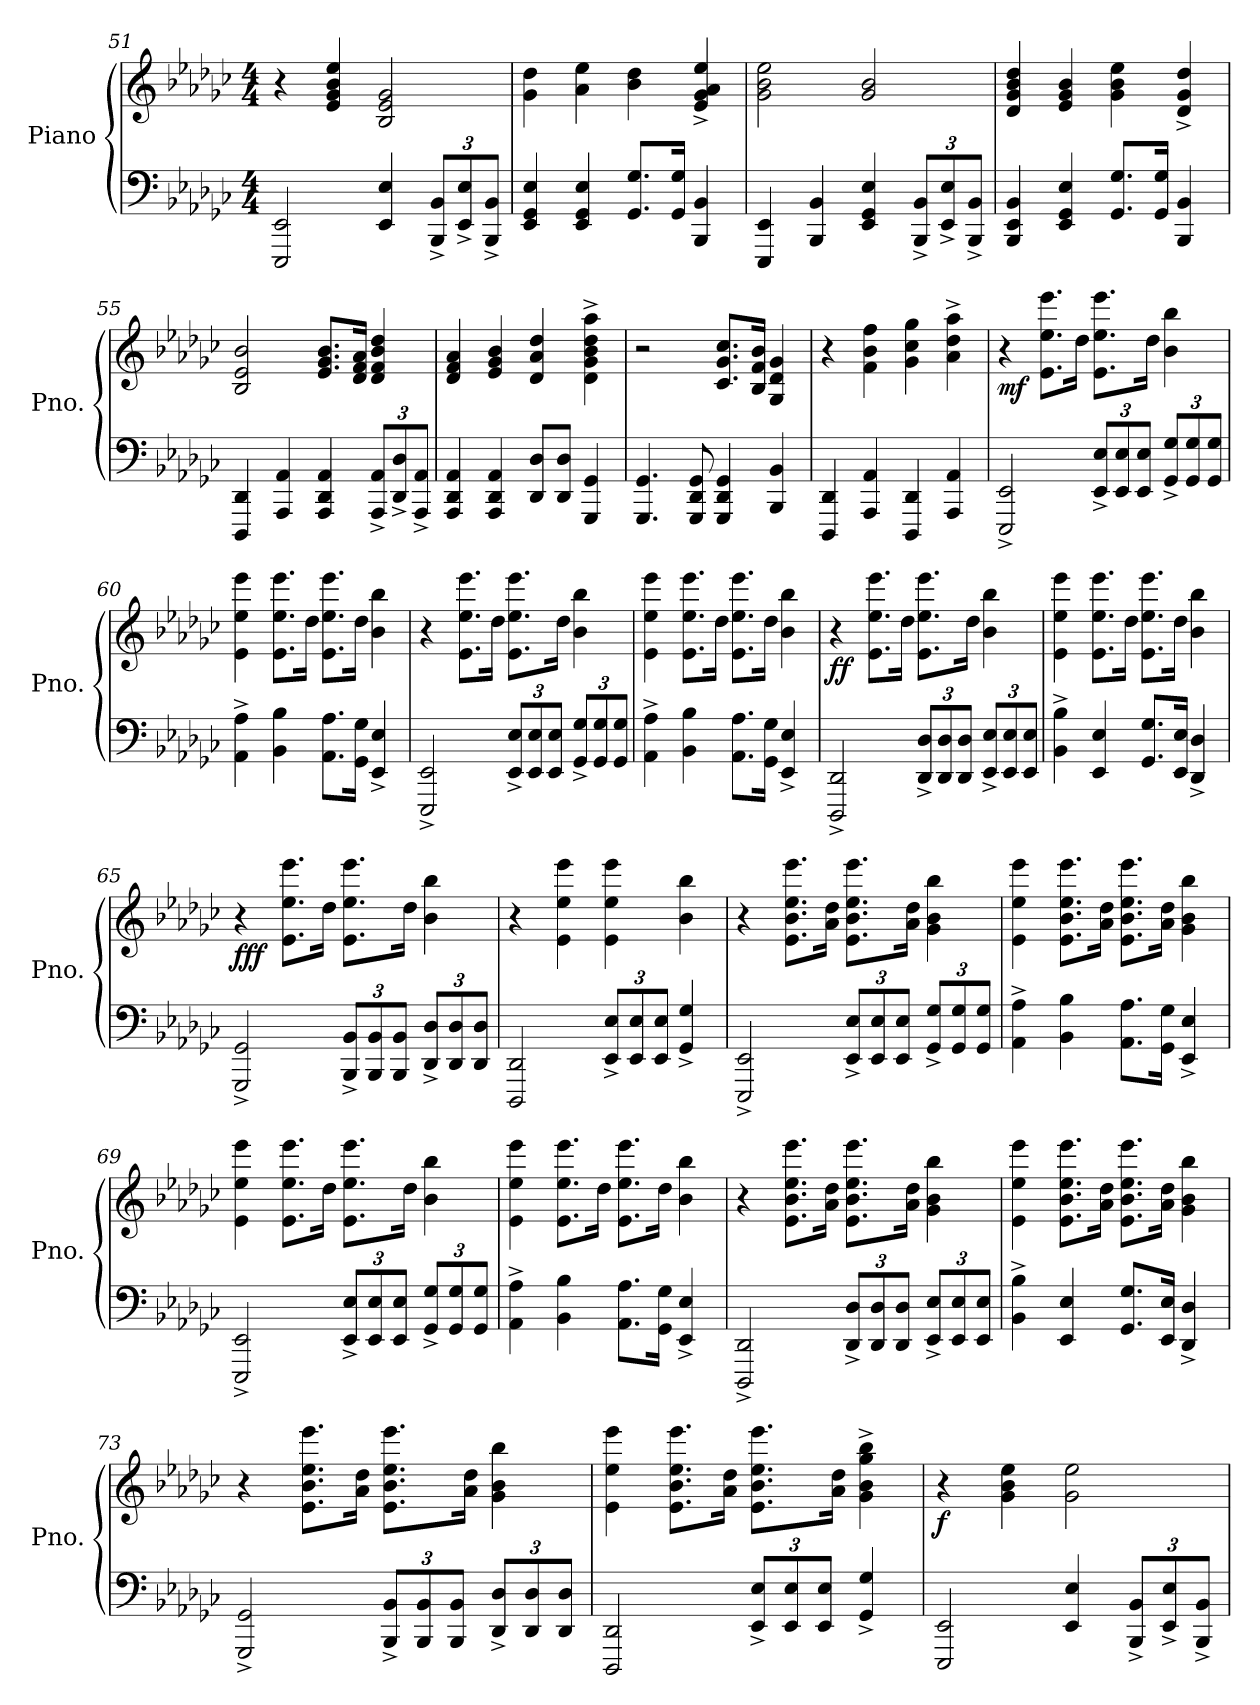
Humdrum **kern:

**kern	**kern	**dynam
*part1	*part1	*part1
*staff2	*staff1	*staff1/2
*I"Piano	*	*
*I'Pno.	*	*
*clefF4	*clefG2	*
*k[b-e-a-d-g-c-]	*k[b-e-a-d-g-c-]	*
*M4/4	*M4/4	*
=51	=51	=51
2EEE-/ 2EE-/	4r	.
.	4e-/ 4g-/ 4b-/ 4ee-/	.
4EE-/ 4E-/	2B-/ 2e-/ 2g-/	.
*Xbrackettup	*	*
12BBB-/^ 12BB-/^L	.	.
12EE-/^ 12E-/^	.	.
12BBB-/^ 12BB-/^J	.	.
=52	=52	=52
4EE-/ 4GG-/ 4E-/	4g-\ 4dd-\	.
4EE-/ 4GG-/ 4E-/	4a-\ 4ee-\	.
8.GG-/ 8.G-/L	4b-\ 4dd-\	.
16GG-/ 16G-/Jk	.	.
4BBB-/ 4BB-/	4e-/^ 4g-/^ 4a-/^ 4ee-/^	.
=53	=53	=53
4EEE-/ 4EE-/	2g-\ 2b-\ 2ee-\	.
4BBB-/ 4BB-/	.	.
4EE-/ 4GG-/ 4E-/	2g-/ 2b-/	.
12BBB-/^ 12BB-/^L	.	.
12EE-/^ 12E-/^	.	.
12BBB-/^ 12BB-/^J	.	.
=54	=54	=54
4BBB-/ 4EE-/ 4BB-/	4d-/ 4g-/ 4b-/ 4dd-/	.
4EE-/ 4GG-/ 4E-/	4e-/ 4g-/ 4b-/	.
8.GG-/ 8.G-/L	4g-\ 4b-\ 4ee-\	.
16GG-/ 16G-/Jk	.	.
4BBB-/ 4BB-/	4d-/^ 4g-/^ 4dd-/^	.
!!LO:LB:g=z
=55	=55	=55
4DDD-/ 4DD-/	2B-/ 2e-/ 2b-/	.
4AAA-/ 4AA-/	.	.
4AAA-/ 4DD-/ 4AA-/	8.e-/ 8.g-/ 8.b-/L	.
.	16d-/ 16f/ 16a-/Jk	.
12AAA-/^ 12AA-/^L	4d-/ 4f/ 4b-/ 4dd-/	.
12DD-/^ 12D-/^	.	.
12AAA-/^ 12AA-/^J	.	.
=56	=56	=56
4AAA-/ 4DD-/ 4AA-/	4d-/ 4f/ 4a-/	.
4AAA-/ 4DD-/ 4AA-/	4e-/ 4g-/ 4b-/	.
8DD-/ 8D-/L	4d-/ 4a-/ 4dd-/	.
8DD-/ 8D-/J	.	.
4GGG-/ 4GG-/	4d-\^ 4g-\^ 4b-\^ 4dd-\^ 4aa-\^	.
=57	=57	=57
4.GGG-/ 4.GG-/	2r	.
8GGG-/ 8DD-/ 8GG-/	.	.
4GGG-/ 4DD-/ 4GG-/	8.c-/ 8.g-/ 8.cc-/L	.
.	16B-/ 16f/ 16b-/Jk	.
4BBB-/ 4BB-/	4G-/ 4d-/ 4g-/	.
=58	=58	=58
4DDD-/ 4DD-/	4r	.
4AAA-/ 4AA-/	4f\ 4b-\ 4ff\	.
4DDD-/ 4DD-/	4g-\ 4cc-\ 4gg-\	.
4AAA-/ 4AA-/	4a-\^ 4dd-\^ 4aa-\^	.
!!LO:LB:g=z
=59	=59	=59
!	!	!LO:DY:b
2EEE-/^ 2EE-/^	4r	mf
.	8.e-\ 8.ee-\ 8.eee-\L	.
.	16dd-\Jk	.
12EE-/^ 12E-/^L	8.e-\ 8.ee-\ 8.eee-\L	.
12EE-/ 12E-/	.	.
12EE-/ 12E-/J	.	.
.	16dd-\Jk	.
12GG-/^ 12G-/^L	4b-\ 4bb-\	.
12GG-/ 12G-/	.	.
12GG-/ 12G-/J	.	.
=60	=60	=60
4AA-\^ 4A-\^	4e-\ 4ee-\ 4eee-\	.
4BB-\ 4B-\	8.e-\ 8.ee-\ 8.eee-\L	.
.	16dd-\Jk	.
8.AA-\ 8.A-\L	8.e-\ 8.ee-\ 8.eee-\L	.
16GG-\ 16G-\Jk	16dd-\Jk	.
4EE-/^ 4E-/^	4b-\ 4bb-\	.
=61	=61	=61
2EEE-/^ 2EE-/^	4r	.
.	8.e-\ 8.ee-\ 8.eee-\L	.
.	16dd-\Jk	.
12EE-/^ 12E-/^L	8.e-\ 8.ee-\ 8.eee-\L	.
12EE-/ 12E-/	.	.
12EE-/ 12E-/J	.	.
.	16dd-\Jk	.
12GG-/^ 12G-/^L	4b-\ 4bb-\	.
12GG-/ 12G-/	.	.
12GG-/ 12G-/J	.	.
=62	=62	=62
4AA-\^ 4A-\^	4e-\ 4ee-\ 4eee-\	.
4BB-\ 4B-\	8.e-\ 8.ee-\ 8.eee-\L	.
.	16dd-\Jk	.
8.AA-\ 8.A-\L	8.e-\ 8.ee-\ 8.eee-\L	.
16GG-\ 16G-\Jk	16dd-\Jk	.
4EE-/^ 4E-/^	4b-\ 4bb-\	.
!!LO:LB:g=z
=63	=63	=63
!	!	!LO:DY:b
2DDD-/^ 2DD-/^	4r	ff
.	8.e-\ 8.ee-\ 8.eee-\L	.
.	16dd-\Jk	.
12DD-/^ 12D-/^L	8.e-\ 8.ee-\ 8.eee-\L	.
12DD-/ 12D-/	.	.
12DD-/ 12D-/J	.	.
.	16dd-\Jk	.
12EE-/^ 12E-/^L	4b-\ 4bb-\	.
12EE-/ 12E-/	.	.
12EE-/ 12E-/J	.	.
=64	=64	=64
4BB-\^ 4B-\^	4e-\ 4ee-\ 4eee-\	.
4EE-/ 4E-/	8.e-\ 8.ee-\ 8.eee-\L	.
.	16dd-\Jk	.
8.GG-/ 8.G-/L	8.e-\ 8.ee-\ 8.eee-\L	.
16EE-/ 16E-/Jk	16dd-\Jk	.
4DD-/^ 4D-/^	4b-\ 4bb-\	.
=65	=65	=65
!	!	!LO:DY:b
2GGG-/^ 2GG-/^	4r	fff
.	8.e-\ 8.ee-\ 8.eee-\L	.
.	16dd-\Jk	.
12BBB-/^ 12BB-/^L	8.e-\ 8.ee-\ 8.eee-\L	.
12BBB-/ 12BB-/	.	.
12BBB-/ 12BB-/J	.	.
.	16dd-\Jk	.
12DD-/^ 12D-/^L	4b-\ 4bb-\	.
12DD-/ 12D-/	.	.
12DD-/ 12D-/J	.	.
=66	=66	=66
2DDD-/ 2DD-/	4r	.
.	4e-\ 4ee-\ 4eee-\	.
12EE-/^ 12E-/^L	4e-\ 4ee-\ 4eee-\	.
12EE-/ 12E-/	.	.
12EE-/ 12E-/J	.	.
4GG-/^ 4G-/^	4b-\ 4bb-\	.
!!LO:LB:g=z
=67	=67	=67
2EEE-/^ 2EE-/^	4r	.
.	8.e-\ 8.b-\ 8.ee-\ 8.eee-\L	.
.	16a-\ 16dd-\Jk	.
12EE-/^ 12E-/^L	8.e-\ 8.b-\ 8.ee-\ 8.eee-\L	.
12EE-/ 12E-/	.	.
12EE-/ 12E-/J	.	.
.	16a-\ 16dd-\Jk	.
12GG-/^ 12G-/^L	4g-\ 4b-\ 4bb-\	.
12GG-/ 12G-/	.	.
12GG-/ 12G-/J	.	.
=68	=68	=68
4AA-\^ 4A-\^	4e-\ 4ee-\ 4eee-\	.
4BB-\ 4B-\	8.e-\ 8.b-\ 8.ee-\ 8.eee-\L	.
.	16a-\ 16dd-\Jk	.
8.AA-\ 8.A-\L	8.e-\ 8.b-\ 8.ee-\ 8.eee-\L	.
16GG-\ 16G-\Jk	16a-\ 16dd-\Jk	.
4EE-/^ 4E-/^	4g-\ 4b-\ 4bb-\	.
=69	=69	=69
2EEE-/^ 2EE-/^	4e-\ 4ee-\ 4eee-\	.
.	8.e-\ 8.ee-\ 8.eee-\L	.
.	16dd-\Jk	.
12EE-/^ 12E-/^L	8.e-\ 8.ee-\ 8.eee-\L	.
12EE-/ 12E-/	.	.
12EE-/ 12E-/J	.	.
.	16dd-\Jk	.
12GG-/^ 12G-/^L	4b-\ 4bb-\	.
12GG-/ 12G-/	.	.
12GG-/ 12G-/J	.	.
=70	=70	=70
4AA-\^ 4A-\^	4e-\ 4ee-\ 4eee-\	.
4BB-\ 4B-\	8.e-\ 8.ee-\ 8.eee-\L	.
.	16dd-\Jk	.
8.AA-\ 8.A-\L	8.e-\ 8.ee-\ 8.eee-\L	.
16GG-\ 16G-\Jk	16dd-\Jk	.
4EE-/^ 4E-/^	4b-\ 4bb-\	.
!!LO:LB:g=z
=71	=71	=71
2DDD-/^ 2DD-/^	4r	.
.	8.e-\ 8.b-\ 8.ee-\ 8.eee-\L	.
.	16a-\ 16dd-\Jk	.
12DD-/^ 12D-/^L	8.e-\ 8.b-\ 8.ee-\ 8.eee-\L	.
12DD-/ 12D-/	.	.
12DD-/ 12D-/J	.	.
.	16a-\ 16dd-\Jk	.
12EE-/^ 12E-/^L	4g-\ 4b-\ 4bb-\	.
12EE-/ 12E-/	.	.
12EE-/ 12E-/J	.	.
=72	=72	=72
4BB-\^ 4B-\^	4e-\ 4ee-\ 4eee-\	.
4EE-/ 4E-/	8.e-\ 8.b-\ 8.ee-\ 8.eee-\L	.
.	16a-\ 16dd-\Jk	.
8.GG-/ 8.G-/L	8.e-\ 8.b-\ 8.ee-\ 8.eee-\L	.
16EE-/ 16E-/Jk	16a-\ 16dd-\Jk	.
4DD-/^ 4D-/^	4g-\ 4b-\ 4bb-\	.
=73	=73	=73
2GGG-/^ 2GG-/^	4r	.
.	8.e-\ 8.b-\ 8.ee-\ 8.eee-\L	.
.	16a-\ 16dd-\Jk	.
12BBB-/^ 12BB-/^L	8.e-\ 8.b-\ 8.ee-\ 8.eee-\L	.
12BBB-/ 12BB-/	.	.
12BBB-/ 12BB-/J	.	.
.	16a-\ 16dd-\Jk	.
12DD-/^ 12D-/^L	4g-\ 4b-\ 4bb-\	.
12DD-/ 12D-/	.	.
12DD-/ 12D-/J	.	.
!!LO:PB:g=z
=74	=74	=74
2DDD-/ 2DD-/	4e-\ 4ee-\ 4eee-\	.
.	8.e-\ 8.b-\ 8.ee-\ 8.eee-\L	.
.	16a-\ 16dd-\Jk	.
12EE-/^ 12E-/^L	8.e-\ 8.b-\ 8.ee-\ 8.eee-\L	.
12EE-/ 12E-/	.	.
12EE-/ 12E-/J	.	.
.	16a-\ 16dd-\Jk	.
4GG-/^ 4G-/^	4g-\^ 4b-\^ 4gg-\^ 4bb-\^	.
=75	=75	=75
!	!	!LO:DY:b
2EEE-/ 2EE-/	4r	f
.	4g-\ 4b-\ 4ee-\	.
4EE-/ 4E-/	2g-\ 2ee-\	.
12BBB-/^ 12BB-/^L	.	.
12EE-/^ 12E-/^	.	.
12BBB-/^ 12BB-/^J	.	.
=	=	=
*-	*-	*-
